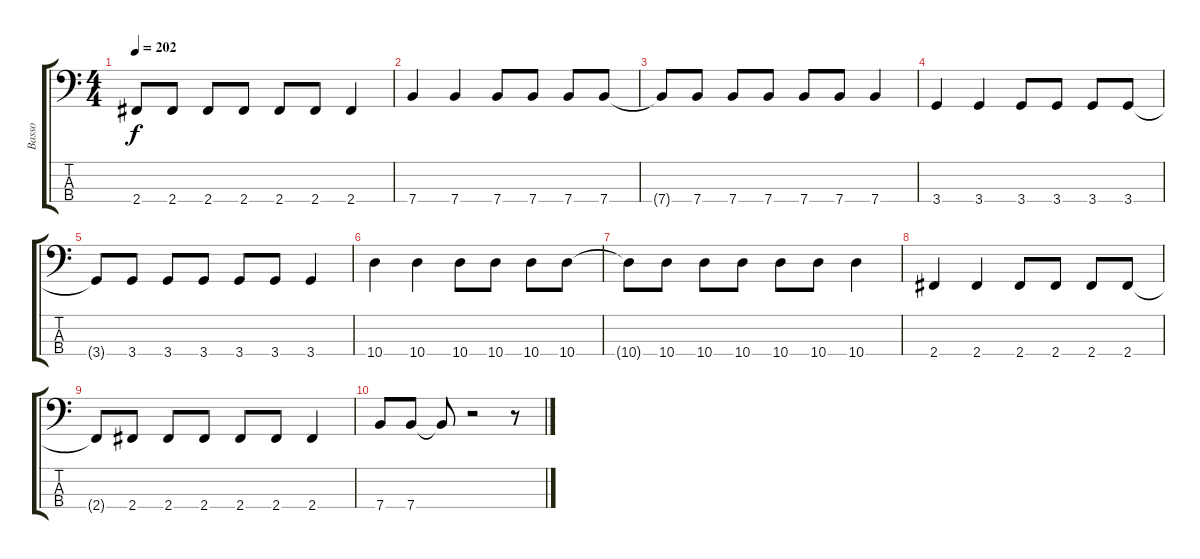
\track ("Basso" "Basso") {instrument electricbassfinger}
\staff {score tabs}
\tuning (G2 D2 A1 E1) {hide}
\ts (4 4)
\tempo 202
\clef f4
\ks c
2.4{t}.8{dy f} 2.4.8 2.4.8 2.4.8 2.4.8 2.4.8 2.4.4 |
7.4.4 7.4.4 7.4.8 7.4.8 7.4.8 7.4.8 |
7.4{t}.8 7.4.8 7.4.8 7.4.8 7.4.8 7.4.8 7.4.4 |
3.4.4 3.4.4 3.4.8 3.4.8 3.4.8 3.4.8 |
3.4{t}.8 3.4.8 3.4.8 3.4.8 3.4.8 3.4.8 3.4.4 |
10.4.4 10.4.4 10.4.8 10.4.8 10.4.8 10.4.8 |
10.4{t}.8 10.4.8 10.4.8 10.4.8 10.4.8 10.4.8 10.4.4 |
2.4.4 2.4.4 2.4.8 2.4.8 2.4.8 2.4.8 |
2.4{t}.8 2.4.8 2.4.8 2.4.8 2.4.8 2.4.8 2.4.4 |
7.4.8 7.4.8 7.4{t}.8 r.2 r.8
